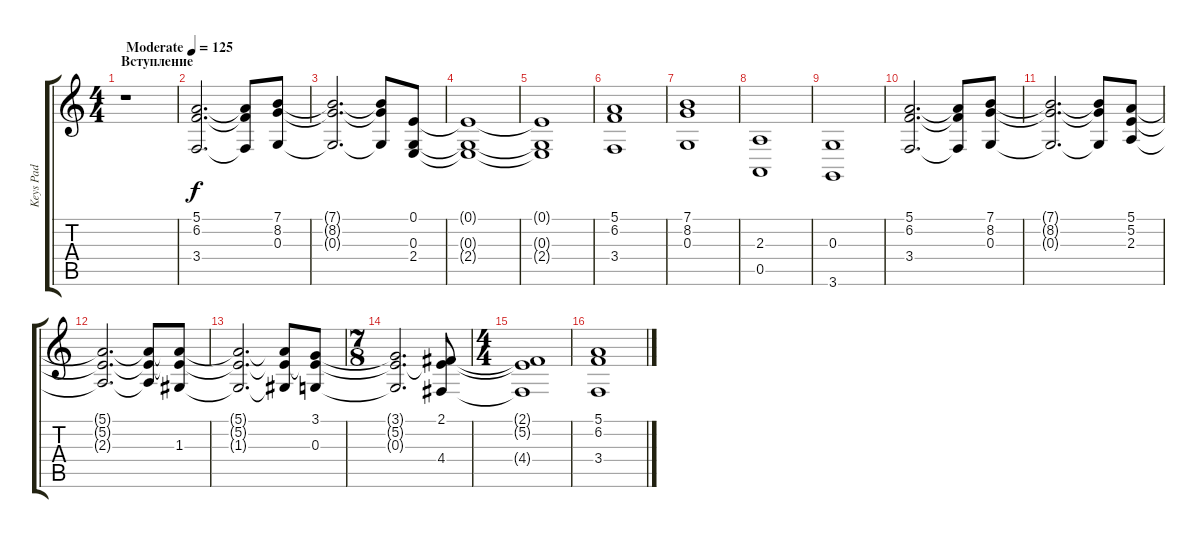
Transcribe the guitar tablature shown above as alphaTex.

\track ("Keys Pad" "Keys Pad") {instrument synthstrings1}
\staff {score tabs}
\tuning (E4 B3 G3 D3 A2 E2) {hide}
\ts (4 4)
\section ("" "Вступление")
\tempo (125 "Moderate")
\clef g2
\ks c
r.1{dy f instrument synthstrings1} |
(5.1 6.2 3.4).2{d} (5.1{t} 6.2{t} 3.4{t}).8 (7.1 8.2 0.3).8 |
(7.1{t} 8.2{t} 0.3{t}).2{d} (7.1{t} 8.2{t} 0.3{t}).8 (0.1 0.3 2.4).8 |
(0.1{t} 0.3{t} 2.4{t}).1 |
(0.1{t} 0.3{t} 2.4{t}).1 |
(5.1 6.2 3.4).1 |
(7.1 8.2 0.3).1 |
(2.3 0.5).1 |
(0.3 3.6).1 |
(5.1 6.2 3.4).2{d} (5.1{t} 6.2{t} 3.4{t}).8 (7.1 8.2 0.3).8 |
(7.1{t} 8.2{t} 0.3{t}).2{d} (7.1{t} 8.2{t} 0.3{t}).8 (5.1 5.2 2.3).8 |
(5.1{t} 5.2{t} 2.3{t}).2{d} (5.1{t} 5.2{t} 2.3{t}).8 (5.1{t} 5.2{t} 1.3).8 |
(5.1{t} 5.2{t} 1.3{t}).2{d} (5.1{t} 5.2{t} 1.3{t}).8 (3.1 5.2{t} 0.3).8 |
\ts (7 8)
(3.1{t} 5.2{t} 0.3{t}).2{d} (2.1 5.2{t} 4.4).8 |
\ts (4 4)
(2.1{t} 5.2{t} 4.4{t}).1 |
(5.1 6.2 3.4).1
